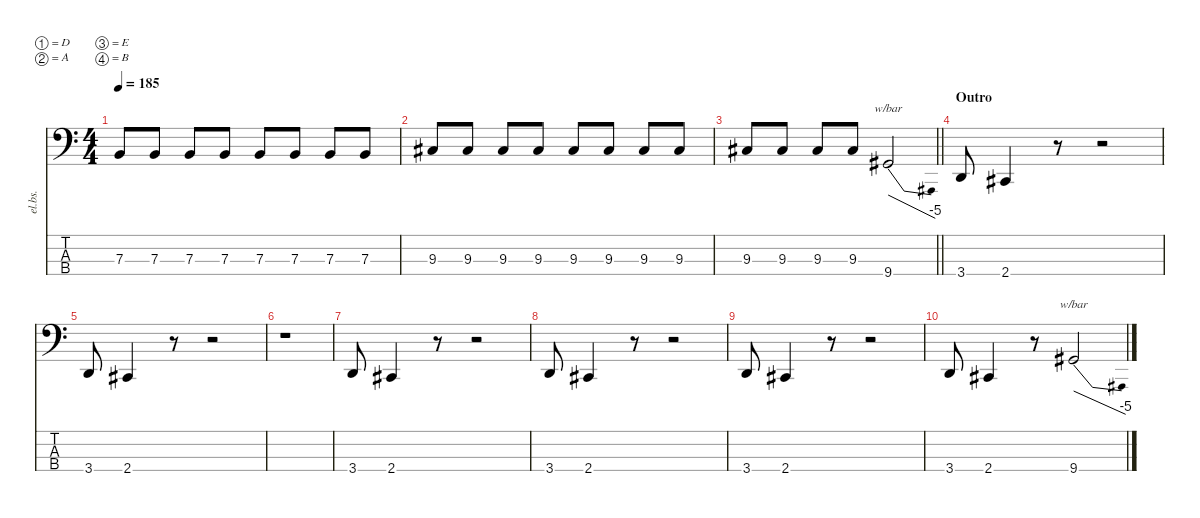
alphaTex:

\defaultSystemsLayout 4
\hideDynamics
\bracketExtendMode nobrackets
\track ("Electric Bass" "el.bs.") {instrument electricbasspick}
\staff {score tabs}
\tuning (D2 A1 E1 B0)
\ts (4 4)
\tempo 185
\clef f4
\ks c
7.3.8{dy f beam Up} 7.3.8{beam Up} 7.3.8{beam Up} 7.3.8{beam Up} 7.3.8{beam Up} 7.3.8{beam Up} 7.3.8{beam Up} 7.3.8{beam Up} |
9.3{acc #}.8{beam Up} 9.3{acc #}.8{beam Up} 9.3{acc #}.8{beam Up} 9.3{acc #}.8{beam Up} 9.3{acc #}.8{beam Up} 9.3{acc #}.8{beam Up} 9.3{acc #}.8{beam Up} 9.3{acc #}.8{beam Up} |
\barLineRight lightlight
9.3{acc #}.8{beam Up} 9.3{acc #}.8{beam Up} 9.3{acc #}.8{beam Up} 9.3{acc #}.8{beam Up} 9.4{acc #}.2{tbe (dive default 0 0 44.4 -20) beam Up} |
\section ("" "Outro")
3.4.8{beam Up} 2.4{acc #}.4{beam Up} r.8{beam Down} r.2{beam Down} |
3.4.8{beam Up} 2.4{acc #}.4{beam Up} r.8{beam Down} r.2{beam Down} |
r.1{beam Down} |
3.4.8{beam Up} 2.4{acc #}.4{beam Up} r.8{beam Down} r.2{beam Down} |
3.4.8{beam Up} 2.4{acc #}.4{beam Up} r.8{beam Down} r.2{beam Down} |
3.4.8{beam Up} 2.4{acc #}.4{beam Up} r.8{beam Down} r.2{beam Down} |
3.4.8{beam Up} 2.4{acc #}.4{beam Up} r.8{beam Down} 9.4{acc #}.2{tbe (dive default 0 0 44.4 -20) beam Up}
